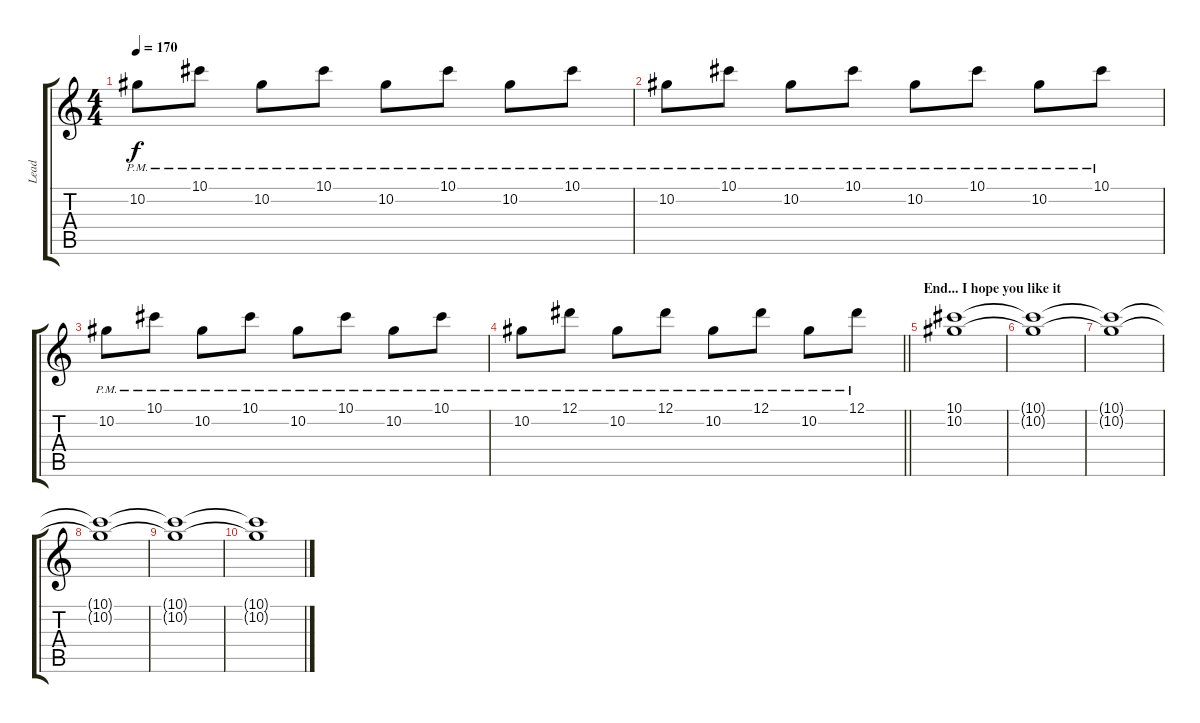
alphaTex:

\track ("Lead" "Lead") {instrument overdrivenguitar}
\staff {score tabs}
\tuning (Eb4 Bb3 Gb3 Db3 Ab2 Db2) {hide}
\ts (4 4)
\tempo 170
\clef g2
\ks c
10.2{pm}.8{dy f} 10.1{pm}.8 10.2{pm}.8 10.1{pm}.8 10.2{pm}.8 10.1{pm}.8 10.2{pm}.8 10.1{pm}.8 |
10.2{pm}.8 10.1{pm}.8 10.2{pm}.8 10.1{pm}.8 10.2{pm}.8 10.1{pm}.8 10.2{pm}.8 10.1{pm}.8 |
10.2{pm}.8 10.1{pm}.8 10.2{pm}.8 10.1{pm}.8 10.2{pm}.8 10.1{pm}.8 10.2{pm}.8 10.1{pm}.8 |
\barLineRight lightlight
10.2{pm}.8 12.1{pm}.8 10.2{pm}.8 12.1{pm}.8 10.2{pm}.8 12.1{pm}.8 10.2{pm}.8 12.1{pm}.8 |
\section ("" "End... I hope you like it")
(10.1 10.2).1{volume 0} |
(10.1{t} 10.2{t}).1 |
(10.1{t} 10.2{t}).1 |
(10.1{t} 10.2{t}).1 |
(10.1{t} 10.2{t}).1 |
(10.1{t} 10.2{t}).1
